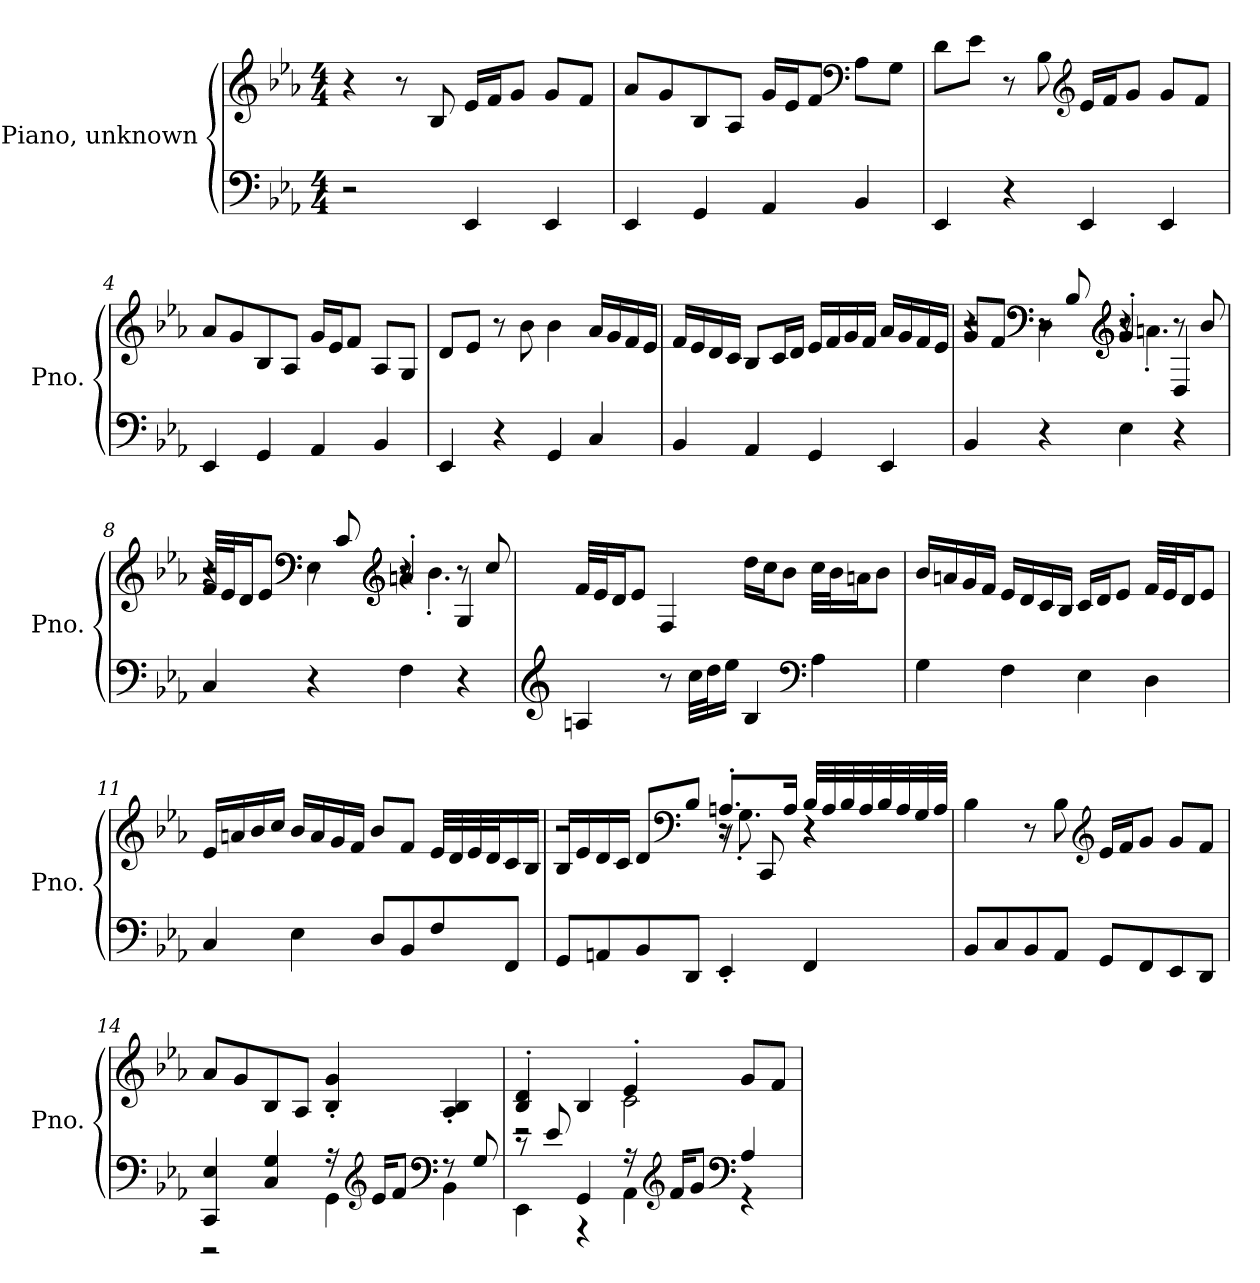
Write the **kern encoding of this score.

**kern	**kern
*part1	*part1
*staff2	*staff1
*I"Piano, unknown	*
*I'Pno.	*
*clefF4	*clefG2
*k[b-e-a-]	*k[b-e-a-]
*M4/4	*M4/4
*MM120	*MM120
=1	=1
2r	4r
.	8r
.	8B-/
4EE-/	16e-/LL
.	16f/J
.	8g/J
4EE-/	8g/L
.	8f/J
=2	=2
4EE-/	8a-/L
.	8g/
4GG/	8B-/
.	8A-/J
4AA-/	16g/LL
.	16e-/J
.	8f/J
*	*clefF4
4BB-/	8A-\L
.	8G\J
=3	=3
4EE-/	8d\L
.	8e-\J
4r	8r
.	8B-\
*	*clefG2
4EE-/	16e-/LL
.	16f/J
.	8g/J
4EE-/	8g/L
.	8f/J
=4	=4
4EE-/	8a-/L
.	8g/
4GG/	8B-/
.	8A-/J
4AA-/	16g/LL
.	16e-/J
.	8f/J
4BB-/	8A-/L
.	8G/J
!!LO:LB:g=z
=5	=5
4EE-/	8d/L
.	8e-/J
4r	8r
.	8b-\
4GG/	4b-\
4C/	16a-/LL
.	16g/
.	16f/
.	16e-/JJ
=6	=6
4BB-/	16f/LL
.	16e-/
.	16d/
.	16c/JJ
4AA-/	8B-/L
.	16c/L
.	16d/JJ
4GG/	16e-/LL
.	16f/
.	16g/
.	16f/JJ
4EE-/	16a-/LL
.	16g/
.	16f/
.	16e-/JJ
=7	=7
*	*^
*	*	*^
4BB-/	8g/L	4r	2r
.	8f/J	.	.
*	*clefF4	*	*
4r	8r	4D\	.
.	8B-/	.	.
*	*clefG2	*	*
4E-\	4g'/	8r	4r
.	.	4.an'\	.
4r	8r	.	4D/
.	8b-/	.	.
!!LO:LB:g=z	!!	!!
=8	=8	=8	=8
4C/	32f/LLL	4r	2r
.	32e-/J	.	.
.	16d/J	.	.
.	8e-/J	.	.
*	*clefF4	*	*
4r	8r	4E-\	.
.	8c/	.	.
*	*clefG2	*	*
4F\	4an'/	8r	4r
.	.	4.b-'\	.
4r	8r	.	4G/
.	8cc/	.	.
*	*v	*v	*v
=9	=9
*clefG2	*
4An/	32f/LLL
.	32e-/J
.	16d/J
.	8e-/J
8r	4F/
32cc\LLL	.
32dd\J	.
16ee-\JJ	.
4B-/	16dd\LL
.	16cc\J
.	8b-\J
*clefF4	*
4A\	32cc\LLL
.	32b-\J
.	16an\J
.	8b-\J
!!LO:LB:g=z
=10	=10
4G\	16b-/LL
.	16an/
.	16g/
.	16f/JJ
4F\	16e-/LL
.	16d/
.	16c/
.	16B-/JJ
4E-\	16c/LL
.	16d/J
.	8e-/J
4D\	32f/LLL
.	32e-/J
.	16d/J
.	8e-/J
=11	=11
4C/	16e-/LL
.	16an/
.	16b-/
.	16cc/JJ
4E-\	16b-/LL
.	16a/
.	16g/
.	16f/JJ
8D/L	8b-/L
8BB-/	8f/J
8F/	32e-/LLL
.	32d/
.	32e-/
.	32d/J
8FF/J	16c/
.	16B-/JJ
!!LO:LB:g=z
=12	=12
*	*^
*	*	*^
8GG/L	16B-/LL	2r	2r
.	16e-/	.	.
8AAn/	16d/	.	.
.	16c/JJ	.	.
8BB-/	8d/L	.	.
*	*clefF4	*	*
8DD/J	8B-/J	.	.
4EE-'/	8.An'/L	16r	8r
.	.	8.G'\	.
.	.	.	8CC/
.	16A/Jk	.	.
4FF/	32B-/LLL	4r	4r
.	32A/	.	.
.	32B-/	.	.
.	32A/	.	.
.	32B-/	.	.
.	32A/	.	.
.	32G/	.	.
.	32A/JJJ	.	.
*	*v	*v	*v
=13	=13
8BB-/L	4B-\
8C/	.
8BB-/	8r
8AA-/J	8B-\
*	*clefG2
8GG/L	16e-/LL
.	16f/J
8FF/	8g/J
8EE-/	8g/L
8DD/J	8f/J
!!LO:LB:g=z
=14	=14
*^	*
4CC/ 4E-/	2r	8a-/L
.	.	8g/
4C/ 4G/	.	8B-/
.	.	8A-/J
16r	4GG\	4B-/' 4g/'
*clefG2	*	*
16e-/KL	.	.
8f/J	.	.
*clefF4	*	*
8r	4BB-\	4A-/' 4B-/'
8G/	.	.
=15	=15	=15
*	*	*^
8r	4EE-\	4B-/' 4d/'	2r
8e-/	.	.	.
4GG/	4r	4B-/	.
16r	4AA-\	4e-'/	2c\
*clefG2	*	*	*
16f/KL	.	.	.
8g/J	.	.	.
*clefF4	*	*	*
4A-/	4r	8g/L	.
.	.	8f/J	.
*v	*v	*	*
*	*v	*v
=	=
*-	*-
